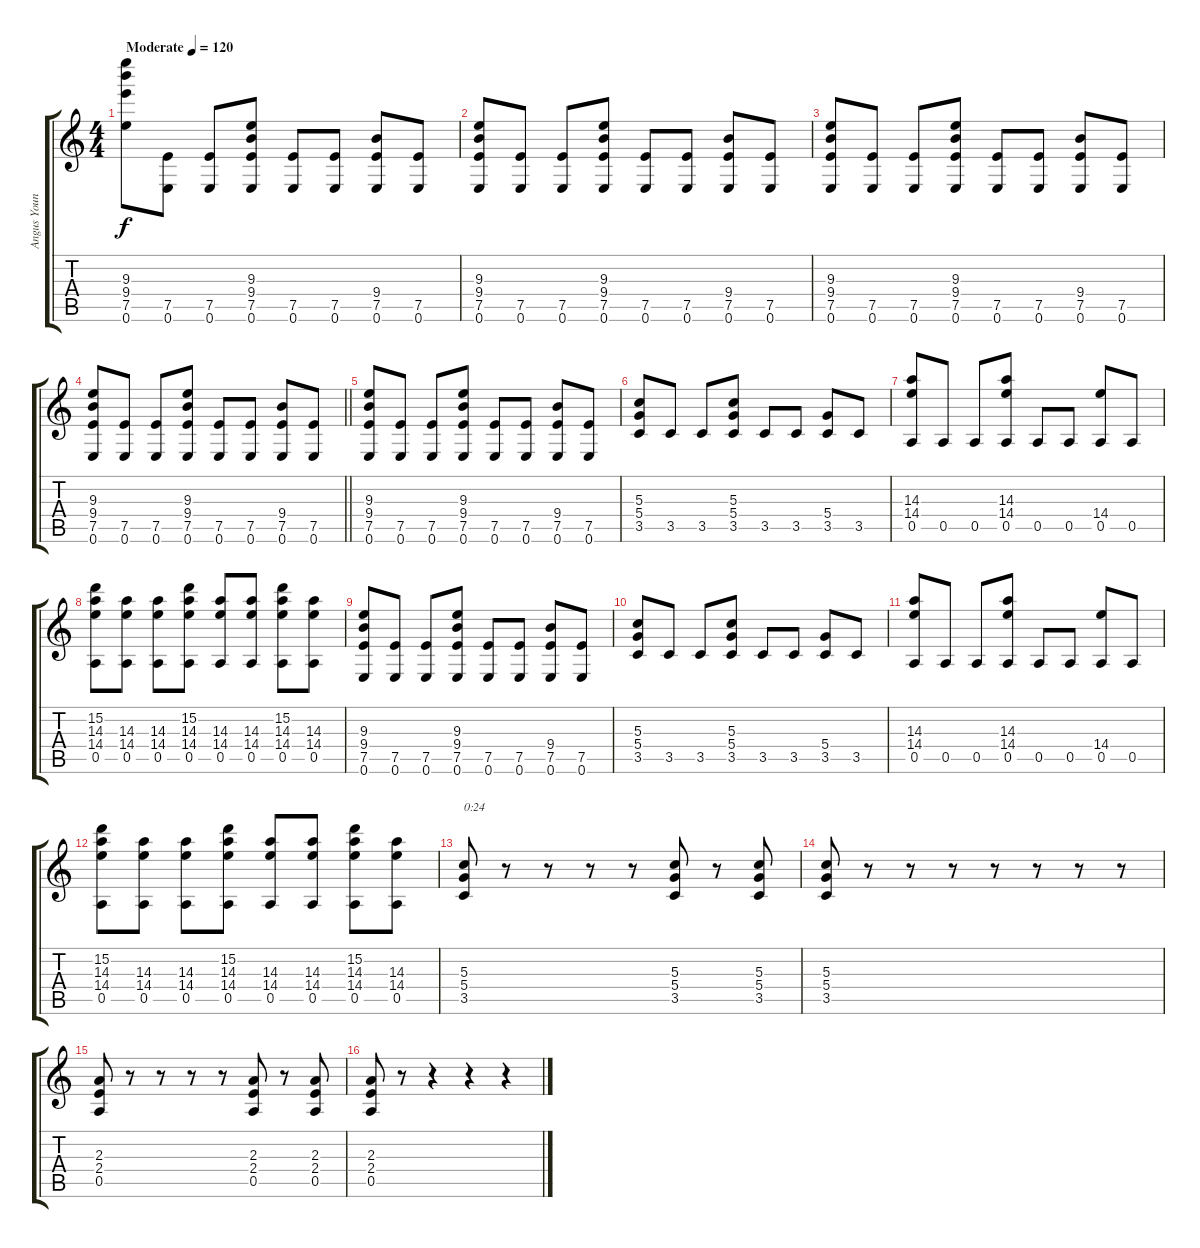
\track ("Angus Young   (First guitar)" "Angus Youn") {instrument overdrivenguitar}
\staff {score tabs}
\tuning (E4 B3 G3 D3 A2 E2) {hide}
\ts (4 4)
\tempo (120 "Moderate")
\clef g2
\ks c
(9.3 9.4 7.5 0.6).8{ot 15mb dy f instrument overdrivenguitar} (7.5 0.6).8 (7.5 0.6).8 (9.3 9.4 7.5 0.6).8 (7.5 0.6).8 (7.5 0.6).8 (9.4 7.5 0.6).8 (7.5 0.6).8 |
(9.3 9.4 7.5 0.6).8 (7.5 0.6).8 (7.5 0.6).8 (9.3 9.4 7.5 0.6).8 (7.5 0.6).8 (7.5 0.6).8 (9.4 7.5 0.6).8 (7.5 0.6).8 |
(9.3 9.4 7.5 0.6).8 (7.5 0.6).8 (7.5 0.6).8 (9.3 9.4 7.5 0.6).8 (7.5 0.6).8 (7.5 0.6).8 (9.4 7.5 0.6).8 (7.5 0.6).8 |
\barLineRight lightlight
(9.3 9.4 7.5 0.6).8 (7.5 0.6).8 (7.5 0.6).8 (9.3 9.4 7.5 0.6).8 (7.5 0.6).8 (7.5 0.6).8 (9.4 7.5 0.6).8 (7.5 0.6).8 |
(9.3 9.4 7.5 0.6).8 (7.5 0.6).8 (7.5 0.6).8 (9.3 9.4 7.5 0.6).8 (7.5 0.6).8 (7.5 0.6).8 (9.4 7.5 0.6).8 (7.5 0.6).8 |
(5.3 5.4 3.5).8 3.5.8 3.5.8 (5.3 5.4 3.5).8 3.5.8 3.5.8 (5.4 3.5).8 3.5.8 |
(14.3 14.4 0.5).8 0.5.8 0.5.8 (14.3 14.4 0.5).8 0.5.8 0.5.8 (14.4 0.5).8 0.5.8 |
(15.2 14.3 14.4 0.5).8 (14.3 14.4 0.5).8 (14.3 14.4 0.5).8 (15.2 14.3 14.4 0.5).8 (14.3 14.4 0.5).8 (14.3 14.4 0.5).8 (15.2 14.3 14.4 0.5).8 (14.3 14.4 0.5).8 |
(9.3 9.4 7.5 0.6).8 (7.5 0.6).8 (7.5 0.6).8 (9.3 9.4 7.5 0.6).8 (7.5 0.6).8 (7.5 0.6).8 (9.4 7.5 0.6).8 (7.5 0.6).8 |
(5.3 5.4 3.5).8 3.5.8 3.5.8 (5.3 5.4 3.5).8 3.5.8 3.5.8 (5.4 3.5).8 3.5.8 |
(14.3 14.4 0.5).8 0.5.8 0.5.8 (14.3 14.4 0.5).8 0.5.8 0.5.8 (14.4 0.5).8 0.5.8 |
(15.2 14.3 14.4 0.5).8 (14.3 14.4 0.5).8 (14.3 14.4 0.5).8 (15.2 14.3 14.4 0.5).8 (14.3 14.4 0.5).8 (14.3 14.4 0.5).8 (15.2 14.3 14.4 0.5).8 (14.3 14.4 0.5).8 |
(5.3 5.4 3.5).8{txt "0:24" volume 13} r.8 r.8 r.8 r.8 (5.3 5.4 3.5).8 r.8 (5.3 5.4 3.5).8 |
(5.3 5.4 3.5).8 r.8 r.8 r.8 r.8 r.8 r.8 r.8 |
(2.3 2.4 0.5).8 r.8 r.8 r.8 r.8 (2.3 2.4 0.5).8 r.8 (2.3 2.4 0.5).8 |
(2.3 2.4 0.5).8 r.8 r.4 r.4 r.4
